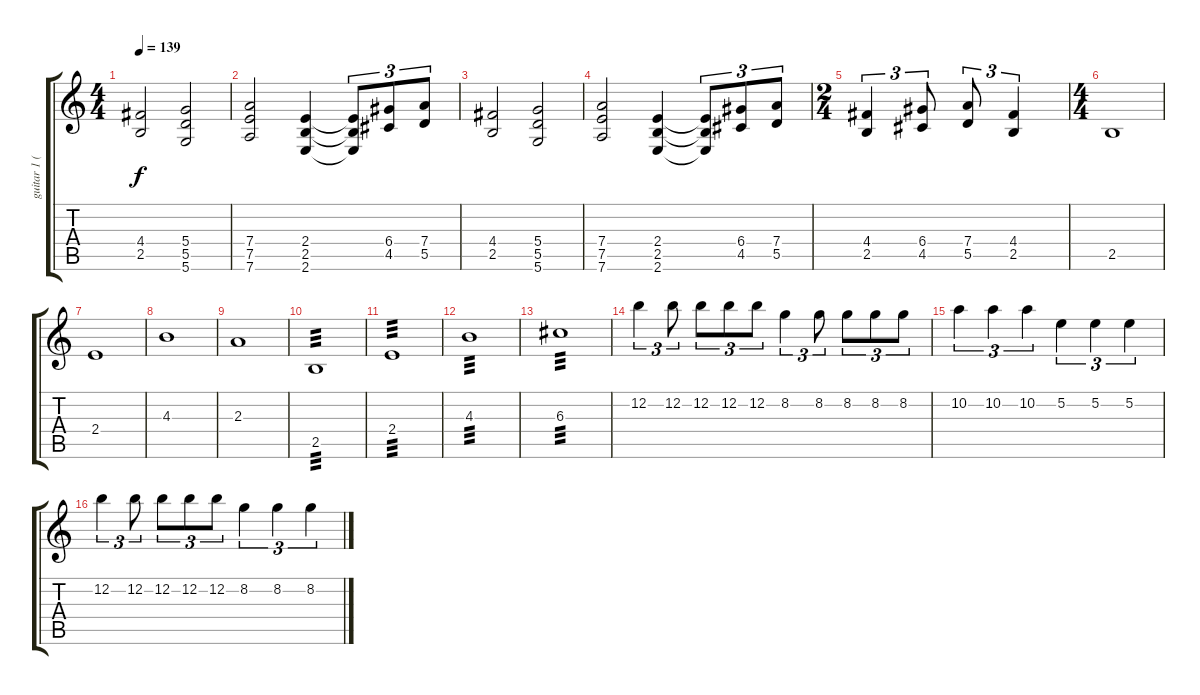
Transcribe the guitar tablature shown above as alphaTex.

\track ("guitar 1 (lead)" "guitar 1 (") {instrument distortionguitar}
\staff {score tabs}
\tuning (E4 B3 G3 D3 A2 D2) {hide}
\ts (4 4)
\tempo 139
\clef g2
\ks c
(4.4 2.5).2{dy f} (5.4 5.5 5.6).2 |
(7.4 7.5 7.6).2 (2.4 2.5 2.6).4 (2.4{t} 2.5{t} 2.6{t}).8{tu (3 2)} (6.4 4.5).8{tu (3 2)} (7.4 5.5).8{tu (3 2)} |
(4.4 2.5).2 (5.4 5.5 5.6).2 |
(7.4 7.5 7.6).2 (2.4 2.5 2.6).4 (2.4{t} 2.5{t} 2.6{t}).8{tu (3 2)} (6.4 4.5).8{tu (3 2)} (7.4 5.5).8{tu (3 2)} |
\ts (2 4)
(4.4 2.5).4{tu (3 2)} (6.4 4.5).8{tu (3 2)} (7.4 5.5).8{tu (3 2)} (4.4 2.5).4{tu (3 2)} |
\ts (4 4)
2.5.1 |
2.4.1 |
4.3.1 |
2.3.1 |
2.5.1{tp 3} |
2.4.1{tp 3} |
4.3.1{tp 3} |
6.3.1{tp 3} |
12.2.4{tu (3 2)} 12.2.8{tu (3 2)} 12.2.8{tu (3 2)} 12.2.8{tu (3 2)} 12.2.8{tu (3 2)} 8.2.4{tu (3 2)} 8.2.8{tu (3 2)} 8.2.8{tu (3 2)} 8.2.8{tu (3 2)} 8.2.8{tu (3 2)} |
10.2.4{tu (3 2)} 10.2.4{tu (3 2)} 10.2.4{tu (3 2)} 5.2.4{tu (3 2)} 5.2.4{tu (3 2)} 5.2.4{tu (3 2)} |
12.2.4{tu (3 2)} 12.2.8{tu (3 2)} 12.2.8{tu (3 2)} 12.2.8{tu (3 2)} 12.2.8{tu (3 2)} 8.2.4{tu (3 2)} 8.2.4{tu (3 2)} 8.2.4{tu (3 2)}
